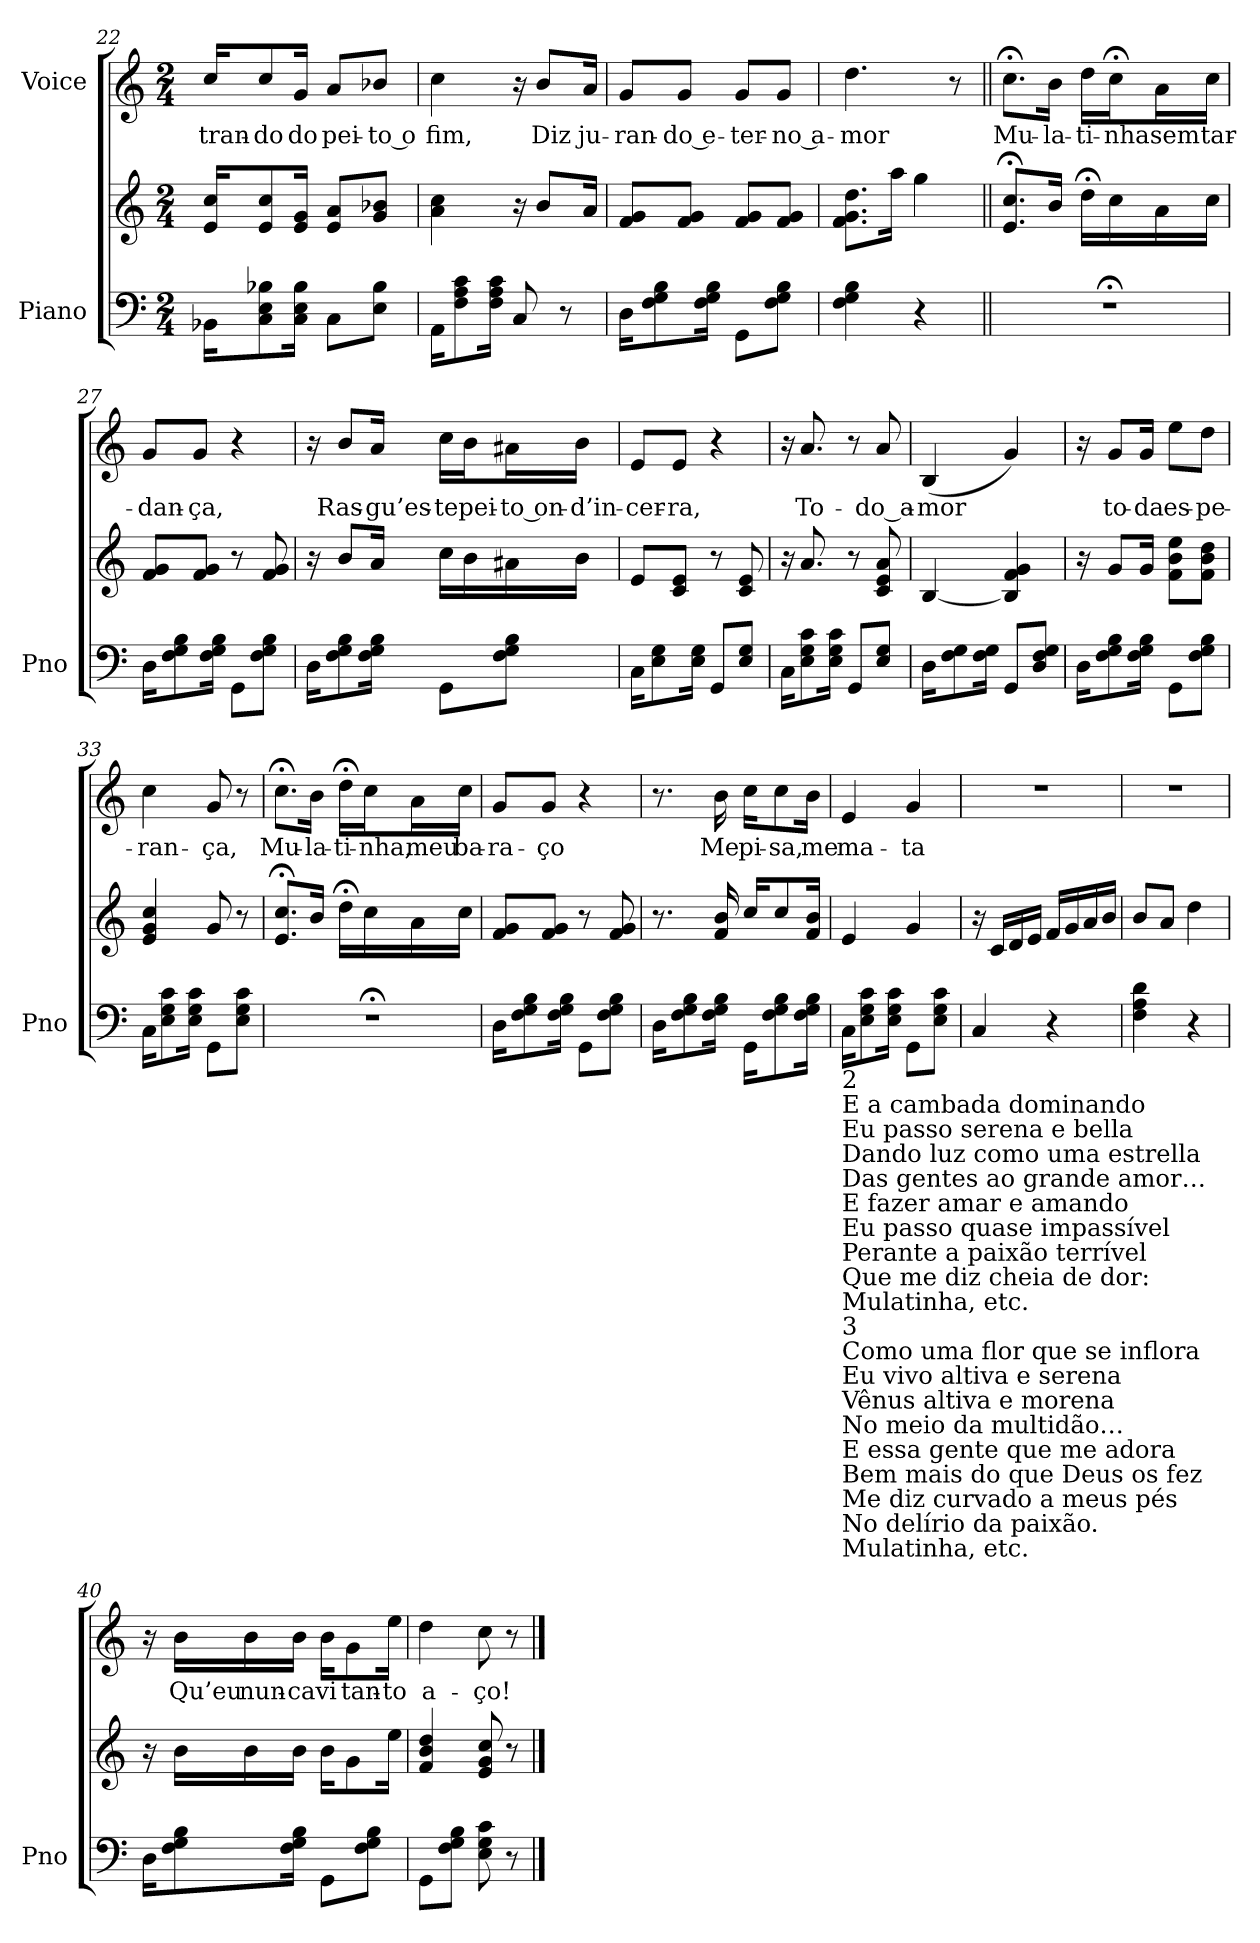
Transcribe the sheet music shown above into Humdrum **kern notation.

**kern	**kern	**kern	**text
*part2	*part2	*part1	*part1
*staff3	*staff2	*staff1	*staff1
*I"Piano	*	*I"Voice	*
*I'Pno	*	*	*
!!LO:LB:g=z
*clefF4	*clefG2	*clefG2	*
*k[]	*k[]	*k[]	*
*M2/4	*M2/4	*M2/4	*
=22	=22	=22	=22
!	!	!	!LO:LY:b
16BB-X\KL	16e/ 16cc/KL	16cc/KL	-tran-
!	!	!	!LO:LY:b
8C\ 8E\ 8B-X\	8e/ 8cc/	8cc/	-do
!	!	!	!LO:LY:b
16C\ 16E\ 16B-\Jk	16e/ 16g/Jk	16g/Jk	do
!	!	!	!LO:LY:b
8C\L	8e/ 8a/L	8a/L	pei-
!	!	!	!LO:LY:b
8E\ 8B-\J	8g/ 8b-X/J	8b-X/J	-to o
=23	=23	=23	=23
!	!	!	!LO:LY:b
16AA\KL	4a\ 4cc\	4cc\	fim,
8F\ 8A\ 8c\	.	.	.
16F\ 16A\ 16c\Jk	.	.	.
8C/	16r	16r	.
!	!	!	!LO:LY:b
.	8b/L	8b/L	Diz
8r	.	.	.
!	!	!	!LO:LY:b
.	16a/Jk	16a/Jk	ju-
=24	=24	=24	=24
!	!	!	!LO:LY:b
16D\KL	8f/ 8g/L	8g/L	-ran-
8F\ 8G\ 8B\	.	.	.
!	!	!	!LO:LY:b
.	8f/ 8g/J	8g/J	-do e-
16F\ 16G\ 16B\Jk	.	.	.
!	!	!	!LO:LY:b
8GG\L	8f/ 8g/L	8g/L	-ter-
!	!	!	!LO:LY:b
8F\ 8G\ 8B\J	8f/ 8g/J	8g/J	-no a-
=25	=25	=25	=25
!	!	!	!LO:LY:b
4F\ 4G\ 4B\	8.f\ 8.g\ 8.dd\L	4.dd\	-mor
.	16aa\Jk	.	.
4r	4gg\	.	.
.	.	8r	.
=26||	=26||	=26||	=26||
!	!	!	!LO:LY:b
2r;<	8.e/;< 8.cc/;<L	8.cc;<\L	Mu-
!	!	!	!LO:LY:b
.	16b/Jk	16b\Jk	-la-
!	!	!	!LO:LY:b
.	16dd;<\LL	16dd\LL	-ti-
!	!	!	!LO:LY:b
.	16cc\	16cc;<\J	-nha
!	!	!	!LO:LY:b
.	16a\	16a\L	sem
!	!	!	!LO:LY:b
.	16cc\JJ	16cc\JJ	tar-
!!LO:PB:g=z
=27	=27	=27	=27
!	!	!	!LO:LY:b
16D\KL	8f/ 8g/L	8g/L	-dan-
8F\ 8G\ 8B\	.	.	.
!	!	!	!LO:LY:b
.	8f/ 8g/J	8g/J	-ça,
16F\ 16G\ 16B\Jk	.	.	.
8GG\L	8r	4r	.
8F\ 8G\ 8B\J	8f/ 8g/	.	.
=28	=28	=28	=28
16D\KL	16r	16r	.
!	!	!	!LO:LY:b
8F\ 8G\ 8B\	8b/L	8b/L	Ras-
!	!	!	!LO:LY:b
16F\ 16G\ 16B\Jk	16a/Jk	16a/Jk	-gu’es-
!	!	!	!LO:LY:b
8GG\L	16cc\LL	16cc\LL	-te
!	!	!	!LO:LY:b
.	16b\	16b\J	pei-
!	!	!	!LO:LY:b
8F\ 8G\ 8B\J	16a#X\	16a#X\L	-to on-
!	!	!	!LO:LY:b
.	16b\JJ	16b\JJ	-d’in-
=29	=29	=29	=29
!	!	!	!LO:LY:b
16C\KL	8e/L	8e/L	-cer-
8E\ 8G\	.	.	.
!	!	!	!LO:LY:b
.	8c/ 8e/J	8e/J	-ra,
16E\ 16G\Jk	.	.	.
8GG/L	8r	4r	.
8E/ 8G/J	8c/ 8e/	.	.
=30	=30	=30	=30
16C\KL	16r	16r	.
!	!	!	!LO:LY:b
8E\ 8G\ 8c\	8.a/	8.a/	To-
16E\ 16G\ 16c\Jk	.	.	.
8GG/L	8r	8r	.
!	!	!	!LO:LY:b
8E/ 8G/J	8c/ 8e/ 8a/	8a/	-do_a-
=31	=31	=31	=31
!	!	!	!LO:LY:b
16D\KL	[4B/	(4B/	-mor
8F\ 8G\	.	.	.
16F\ 16G\Jk	.	.	.
8GG/L	4B/] 4f/ 4g/	4g/)	.
8D/ 8F/ 8G/J	.	.	.
!!LO:LB:g=z
=32	=32	=32	=32
16D\KL	16r	16r	.
!	!	!	!LO:LY:b
8F\ 8G\ 8B\	8g/L	8g/L	to-
!	!	!	!LO:LY:b
16F\ 16G\ 16B\Jk	16g/Jk	16g/Jk	-da
!	!	!	!LO:LY:b
8GG\L	8f\ 8b\ 8ee\L	8ee\L	es-
!	!	!	!LO:LY:b
8F\ 8G\ 8B\J	8f\ 8b\ 8dd\J	8dd\J	-pe-
=33	=33	=33	=33
!	!	!	!LO:LY:b
16C\KL	4e/ 4g/ 4cc/	4cc\	-ran-
8E\ 8G\ 8c\	.	.	.
16E\ 16G\ 16c\Jk	.	.	.
!	!	!	!LO:LY:b
8GG\L	8g/	8g/	-ça,
8E\ 8G\ 8c\J	8r	8r	.
=34	=34	=34	=34
!	!	!	!LO:LY:b
2r;<	8.e/;< 8.cc/;<L	8.cc;<\L	Mu-
!	!	!	!LO:LY:b
.	16b/Jk	16b\Jk	-la-
!	!	!	!LO:LY:b
.	16dd;<\LL	16dd;<\LL	-ti-
!	!	!	!LO:LY:b
.	16cc\	16cc\J	-nha,
!	!	!	!LO:LY:b
.	16a\	16a\L	meu
!	!	!	!LO:LY:b
.	16cc\JJ	16cc\JJ	ba-
=35	=35	=35	=35
!	!	!	!LO:LY:b
16D\KL	8f/ 8g/L	8g/L	-ra-
8F\ 8G\ 8B\	.	.	.
!	!	!	!LO:LY:b
.	8f/ 8g/J	8g/J	-ço
16F\ 16G\ 16B\Jk	.	.	.
8GG\L	8r	4r	.
8F\ 8G\ 8B\J	8f/ 8g/	.	.
=36	=36	=36	=36
16D\KL	8.r	8.r	.
8F\ 8G\ 8B\	.	.	.
!	!	!	!LO:LY:b
16F\ 16G\ 16B\Jk	16f/ 16b/	16b\	Me
!	!	!	!LO:LY:b
16GG\KL	16cc/KL	16cc\KL	pi-
!	!	!	!LO:LY:b
8F\ 8G\ 8B\	8cc/	8cc\	-sa,
!	!	!	!LO:LY:b
16F\ 16G\ 16B\Jk	16f/ 16b/Jk	16b\Jk	me
!!LO:LB:g=z
=37	=37	=37	=37
!LO:TX:b:t=2	!	!	!
!LO:TX:b:t=E a cambada dominando	!	!	!
!LO:TX:b:t=Eu passo serena e bella	!	!	!
!LO:TX:b:t=Dando luz como uma estrella	!	!	!
!LO:TX:b:t=Das gentes ao grande amor…	!	!	!
!LO:TX:b:t=E fazer amar e amando	!	!	!
!LO:TX:b:t=Eu passo quase impassível	!	!	!
!LO:TX:b:t=Perante a paixão terrível	!	!	!
!LO:TX:b:t=Que me diz cheia de dor&colon;	!	!	!
!LO:TX:b:t=Mulatinha, etc.	!	!	!
!LO:TX:b:t=3	!	!	!
!LO:TX:b:t=Como uma flor que se inflora	!	!	!
!LO:TX:b:t=Eu vivo altiva e serena	!	!	!
!LO:TX:b:t=Vênus altiva e morena	!	!	!
!LO:TX:b:t=No meio da multidão…	!	!	!
!LO:TX:b:t=E essa gente que me adora	!	!	!
!LO:TX:b:t=Bem mais do que Deus os fez	!	!	!
!LO:TX:b:t=Me diz curvado a meus pés	!	!	!
!LO:TX:b:t=No delírio da paixão.	!	!	!
!LO:TX:b:t=Mulatinha, etc.	!	!	!
!	!	!	!LO:LY:b
16C\KL	4e/	4e/	ma-
8E\ 8G\ 8c\	.	.	.
16E\ 16G\ 16c\Jk	.	.	.
!	!	!	!LO:LY:b
8GG\L	4g/	4g/	-ta
8E\ 8G\ 8c\J	.	.	.
=38	=38	=38	=38
4C/	16r	2r	.
.	16c/LL	.	.
.	16d/	.	.
.	16e/JJ	.	.
4r	16f/LL	.	.
.	16g/	.	.
.	16a/	.	.
.	16b/JJ	.	.
=39	=39	=39	=39
!	!	!	!LO:LY:b
4F\ 4A\ 4d\	8b/L	2r	Oh! ferro!
.	8a/J	.	.
4r	4dd\	.	.
=40	=40	=40	=40
16D\KL	16r	16r	.
!	!	!	!LO:LY:b
8F\ 8G\ 8B\	16b\LL	16b\LL	Qu’eu
!	!	!	!LO:LY:b
.	16b\	16b\	nun-
!	!	!	!LO:LY:b
16F\ 16G\ 16B\Jk	16b\JJ	16b\JJ	-ca
!	!	!	!LO:LY:b
8GG\L	16b\KL	16b\KL	vi
!	!	!	!LO:LY:b
.	8g\	8g\	tan-
8F\ 8G\ 8B\J	.	.	.
!	!	!	!LO:LY:b
.	16ee\Jk	16ee\Jk	-to
=41	=41	=41	=41
!	!	!	!LO:LY:b
8GG\L	4f/ 4b/ 4dd/	4dd\	a-
8F\ 8G\ 8B\J	.	.	.
!	!	!	!LO:LY:b
8E\ 8G\ 8c\	8e/ 8g/ 8cc/	8cc\	-ço!
8r	8r	8r	.
==	==	==	==
*-	*-	*-	*-
